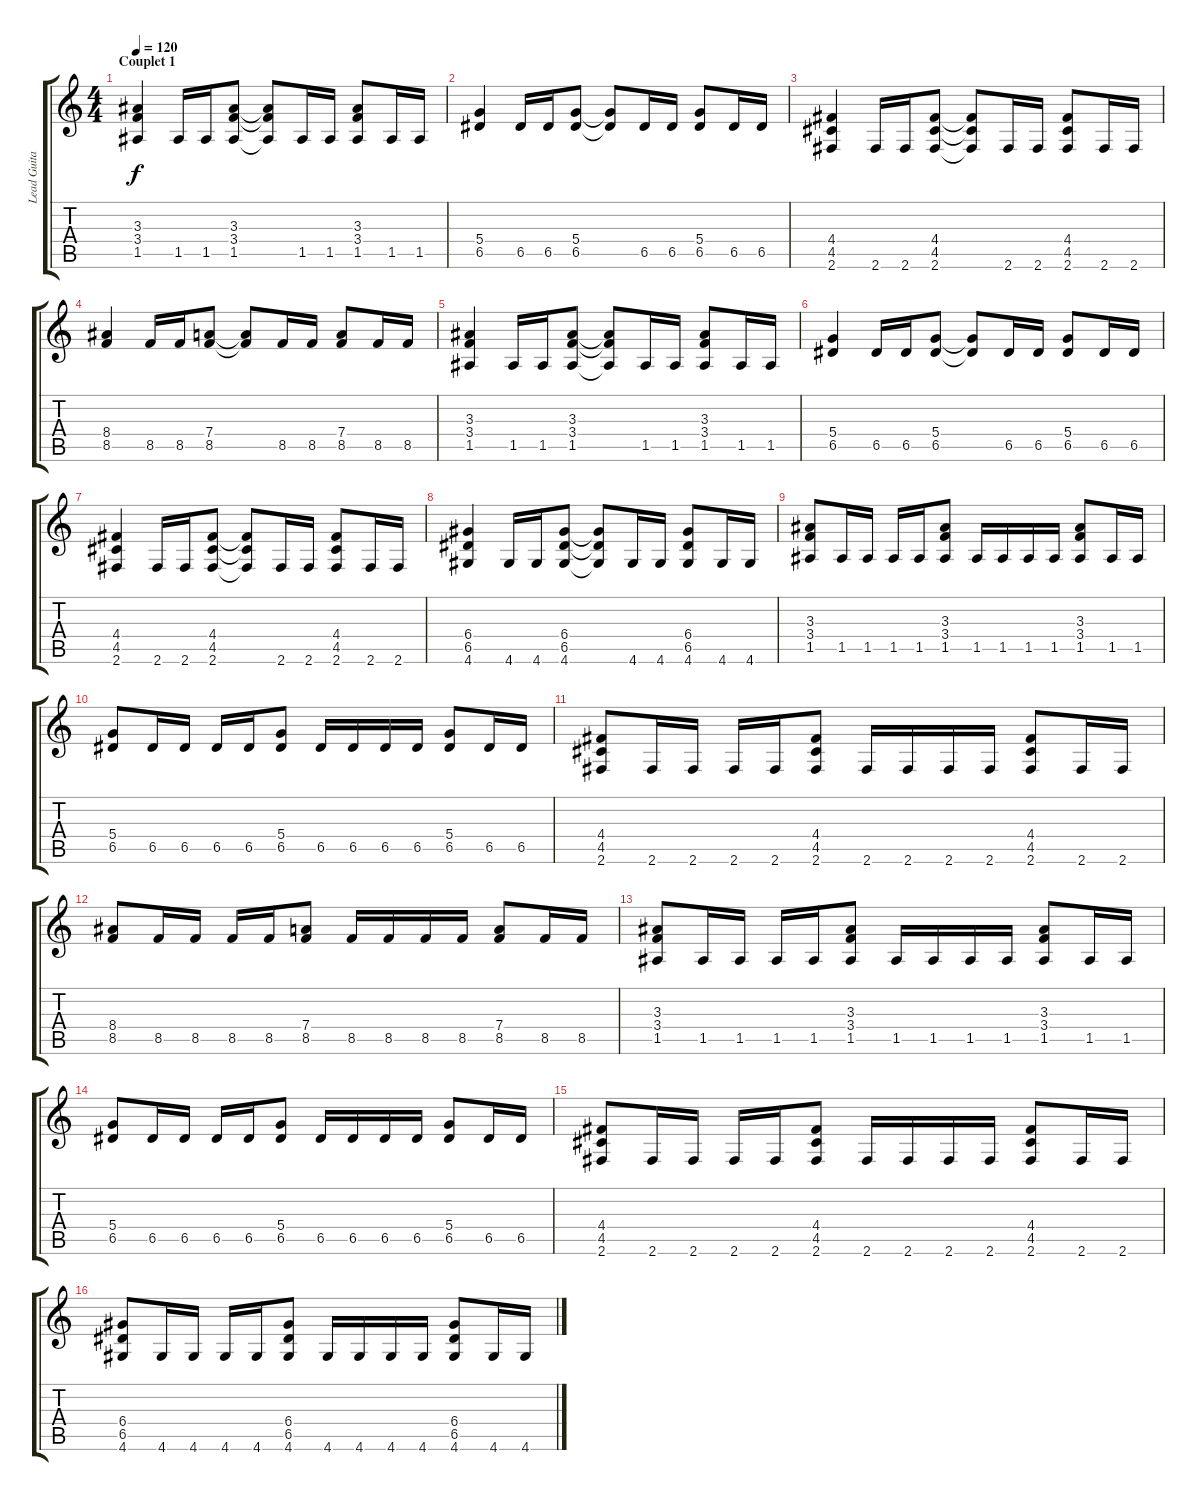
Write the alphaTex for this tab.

\track ("Lead Guitar" "Lead Guita") {instrument distortionguitar}
\staff {score tabs}
\tuning (E4 B3 G3 D3 A2 E2) {hide}
\ts (4 4)
\section ("" "Couplet 1")
\tempo 120
\clef g2
\ks c
(3.3 3.4 1.5).4{dy f} 1.5.16 1.5.16 (3.3 3.4 1.5).8 (3.3{t} 3.4{t} 1.5{t}).8 1.5.16 1.5.16 (3.3 3.4 1.5).8 1.5.16 1.5.16 |
(5.4 6.5).4 6.5.16 6.5.16 (5.4 6.5).8 (5.4{t} 6.5{t}).8 6.5.16 6.5.16 (5.4 6.5).8 6.5.16 6.5.16 |
(4.4 4.5 2.6).4 2.6.16 2.6.16 (4.4 4.5 2.6).8 (4.4{t} 4.5{t} 2.6{t}).8 2.6.16 2.6.16 (4.4 4.5 2.6).8 2.6.16 2.6.16 |
(8.4 8.5).4 8.5.16 8.5.16 (7.4 8.5).8 (7.4{t} 8.5{t}).8 8.5.16 8.5.16 (7.4 8.5).8 8.5.16 8.5.16 |
(3.3 3.4 1.5).4 1.5.16 1.5.16 (3.3 3.4 1.5).8 (3.3{t} 3.4{t} 1.5{t}).8 1.5.16 1.5.16 (3.3 3.4 1.5).8 1.5.16 1.5.16 |
(5.4 6.5).4 6.5.16 6.5.16 (5.4 6.5).8 (5.4{t} 6.5{t}).8 6.5.16 6.5.16 (5.4 6.5).8 6.5.16 6.5.16 |
(4.4 4.5 2.6).4 2.6.16 2.6.16 (4.4 4.5 2.6).8 (4.4{t} 4.5{t} 2.6{t}).8 2.6.16 2.6.16 (4.4 4.5 2.6).8 2.6.16 2.6.16 |
(6.4 6.5 4.6).4 4.6.16 4.6.16 (6.4 6.5 4.6).8 (6.4{t} 6.5{t} 4.6{t}).8 4.6.16 4.6.16 (6.4 6.5 4.6).8 4.6.16 4.6.16 |
(3.3 3.4 1.5).8 1.5.16 1.5.16 1.5.16 1.5.16 (3.3 3.4 1.5).8 1.5.16 1.5.16 1.5.16 1.5.16 (3.3 3.4 1.5).8 1.5.16 1.5.16 |
(5.4 6.5).8 6.5.16 6.5.16 6.5.16 6.5.16 (5.4 6.5).8 6.5.16 6.5.16 6.5.16 6.5.16 (5.4 6.5).8 6.5.16 6.5.16 |
(4.4 4.5 2.6).8 2.6.16 2.6.16 2.6.16 2.6.16 (4.4 4.5 2.6).8 2.6.16 2.6.16 2.6.16 2.6.16 (4.4 4.5 2.6).8 2.6.16 2.6.16 |
(8.4 8.5).8 8.5.16 8.5.16 8.5.16 8.5.16 (7.4 8.5).8 8.5.16 8.5.16 8.5.16 8.5.16 (7.4 8.5).8 8.5.16 8.5.16 |
(3.3 3.4 1.5).8 1.5.16 1.5.16 1.5.16 1.5.16 (3.3 3.4 1.5).8 1.5.16 1.5.16 1.5.16 1.5.16 (3.3 3.4 1.5).8 1.5.16 1.5.16 |
(5.4 6.5).8 6.5.16 6.5.16 6.5.16 6.5.16 (5.4 6.5).8 6.5.16 6.5.16 6.5.16 6.5.16 (5.4 6.5).8 6.5.16 6.5.16 |
(4.4 4.5 2.6).8 2.6.16 2.6.16 2.6.16 2.6.16 (4.4 4.5 2.6).8 2.6.16 2.6.16 2.6.16 2.6.16 (4.4 4.5 2.6).8 2.6.16 2.6.16 |
(6.4 6.5 4.6).8 4.6.16 4.6.16 4.6.16 4.6.16 (6.4 6.5 4.6).8 4.6.16 4.6.16 4.6.16 4.6.16 (6.4 6.5 4.6).8 4.6.16 4.6.16
